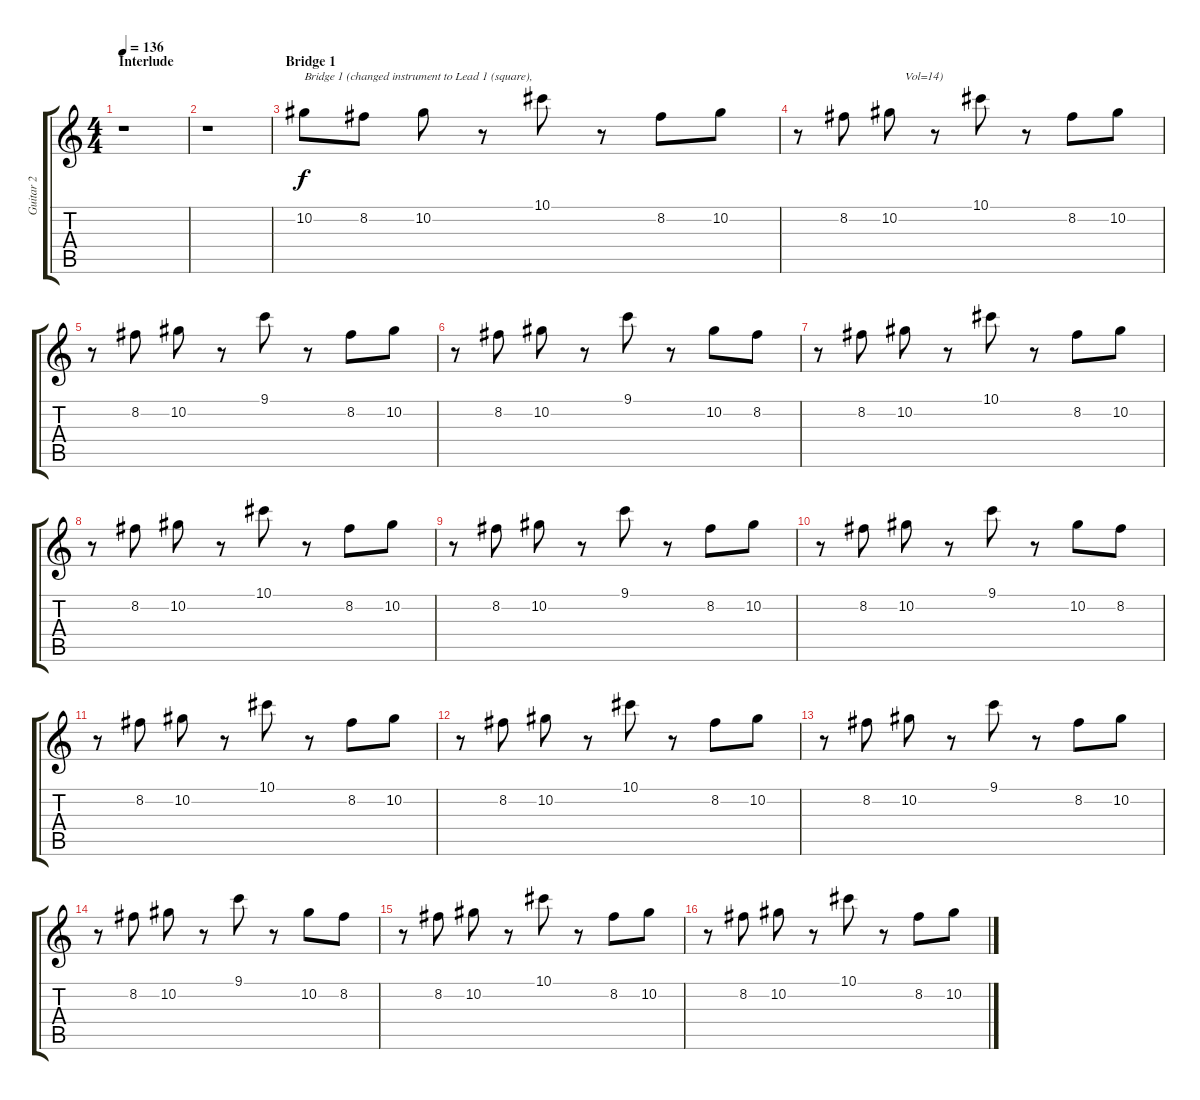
\track ("Guitar 2 " "Guitar 2 ") {instrument electricguitarclean}
\staff {score tabs}
\tuning (Eb4 Bb3 Gb3 Db3 Ab2 Eb2) {hide}
\ts (4 4)
\section ("" "Interlude")
\tempo 136
\clef g2
\ks c
r.1{dy mp} |
r.1 |
\section ("" "Bridge 1")
10.2.8{txt "Bridge 1 (changed instrument to Lead 1 (square), " dy f volume 14 instrument lead1square} 8.2.8 10.2.8 r.8 10.1.8 r.8 8.2.8 10.2.8 |
r.8 8.2.8 10.2.8{txt "     Vol=14)"} r.8 10.1.8 r.8 8.2.8 10.2.8 |
r.8 8.2.8 10.2.8 r.8 9.1.8 r.8 8.2.8 10.2.8 |
r.8 8.2.8 10.2.8 r.8 9.1.8 r.8 10.2.8 8.2.8 |
r.8 8.2.8 10.2.8 r.8 10.1.8 r.8 8.2.8 10.2.8 |
r.8 8.2.8 10.2.8 r.8 10.1.8 r.8 8.2.8 10.2.8 |
r.8 8.2.8 10.2.8 r.8 9.1.8 r.8 8.2.8 10.2.8 |
r.8 8.2.8 10.2.8 r.8 9.1.8 r.8 10.2.8 8.2.8 |
r.8 8.2.8 10.2.8 r.8 10.1.8 r.8 8.2.8 10.2.8 |
r.8 8.2.8 10.2.8 r.8 10.1.8 r.8 8.2.8 10.2.8 |
r.8 8.2.8 10.2.8 r.8 9.1.8 r.8 8.2.8 10.2.8 |
r.8 8.2.8 10.2.8 r.8 9.1.8 r.8 10.2.8 8.2.8 |
r.8 8.2.8 10.2.8 r.8 10.1.8 r.8 8.2.8 10.2.8 |
r.8 8.2.8 10.2.8 r.8 10.1.8 r.8 8.2.8 10.2.8
